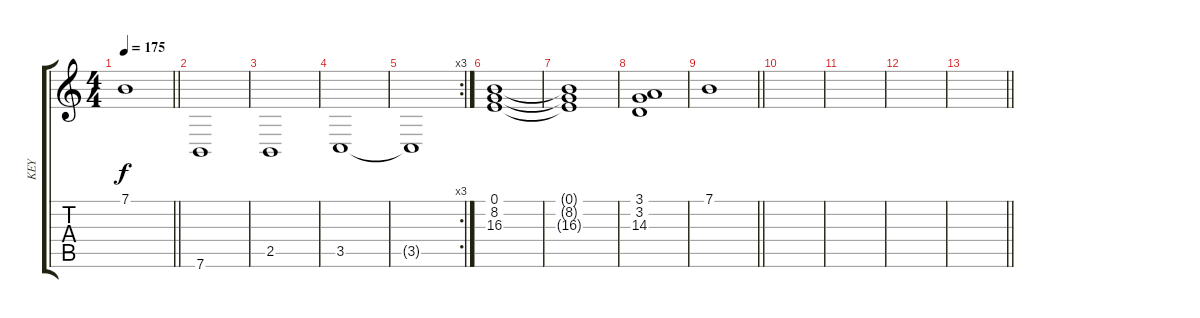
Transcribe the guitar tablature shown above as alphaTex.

\track ("KEY" "KEY") {instrument stringensemble1}
\staff {score tabs}
\tuning (E4 B3 G3 D3 A2 E2) {hide}
\ts (4 4)
\tempo 175
\clef g2
\barLineRight lightlight
\ks c
7.1.1{dy f} |
7.6.1{instrument pad4choir} |
2.5.1 |
3.5.1 |
\rc 3
3.5{t}.1 |
(0.1 8.2 16.3).1 |
(0.1{t} 8.2{t} 16.3{t}).1 |
(3.1 3.2 14.3).1 |
\barLineRight lightlight
7.1.1 |
|
|
|
\barLineRight lightlight
